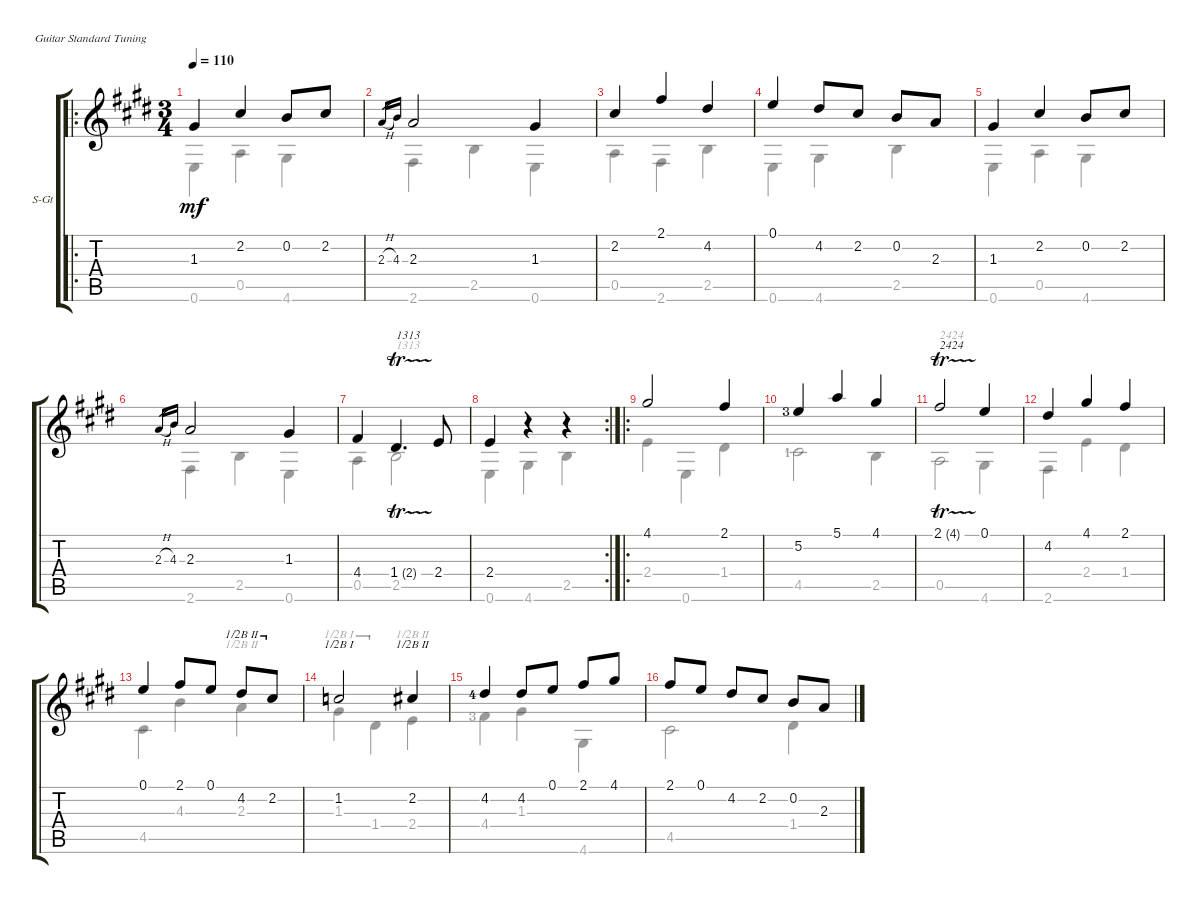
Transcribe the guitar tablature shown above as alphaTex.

\defaultSystemsLayout 4
\bracketExtendMode groupsimilarinstruments
\firstSystemTrackNameOrientation horizontal
\otherSystemsTrackNameOrientation horizontal
\track ("Classical Guitar" "S-Gt") {instrument acousticguitarsteel}
\staff {score tabs}
\tuning (E4 B3 G3 D3 A2 E2)
\voice
\ro
\ts (3 4)
\tempo 110
\clef g2
\ks e
1.3.4{dy mf instrument acousticguitarsteel} 2.2.4 0.2.8 2.2.8 |
2.3{h}.16{gr} 4.3.16{gr} 2.3.2 1.3.4 |
2.2.4 2.1.4 4.2.4 |
0.1.4 4.2.8 2.2.8 0.2.8 2.3.8 |
1.3.4 2.2.4 0.2.8 2.2.8 |
2.3{h}.16{gr} 4.3.16{gr} 2.3.2 1.3.4 |
4.4.4 1.4{tr (2 16)}.4{d txt "1313"} 2.4.8 |
\rc 2
2.4.4 r.4 r.4 |
\ro
4.1.2 2.1.4 |
5.2{lf 4}.4 5.1.4 4.1.4 |
2.1{tr (4 16)}.2{txt "2424"} 0.1.4 |
4.2.4 4.1.4 2.1.4 |
0.1.4 2.1.8 0.1.8 4.2.8{barre (2 half)} 2.2.8{barre (2 half)} |
1.2.2{barre (1 half)} 2.2.4{barre (2 half)} |
4.2{lf 5}.4 4.2.8 0.1.8 2.1.8 4.1.8 |
2.1.8 0.1.8 4.2.8 2.2.8 0.2.8 2.3.8
\voice
\clef g2
\ottava regular
\simile none
\ks e
0.6.4{dy mf} 0.5.4 4.6.4 |
2.6.4 2.5.4 0.6.4 |
0.5.4 2.6.4 2.5.4 |
0.6.4 4.6.4 2.5.4 |
0.6.4 0.5.4 4.6.4 |
2.6.4 2.5.4 0.6.4 |
0.5.4 2.5.2{txt "1313"} |
0.6.4 4.6.4 2.5.4 |
2.4.4 0.6.4 1.4.4 |
4.5{lf 2}.2 2.5.4 |
0.5.2{txt "2424"} 4.6.4 |
2.6.4 2.4.4 1.4.4 |
4.5.4 4.3.4 2.3.4{barre (2 half)} |
1.3.4{barre (1 half)} 1.4.4{barre (1 half)} 2.4.4{barre (2 half)} |
4.4{lf 4}.4 1.3.4 4.6.4 |
4.5.2 1.4.4
